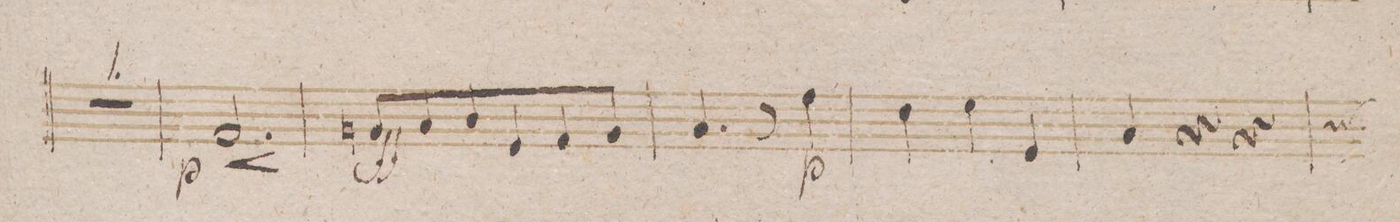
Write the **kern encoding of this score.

**kern	**dynam
*I"Fagotto 2do	*
*clefF4	*
*k[b-]	*
*met(c|)	*
*M3/4	*
2.r	.
=186	=186
2.AA/	p < [[
=187	=187
8BBn/L	ff
8C/	.
8D/	.
8GG/	.
8AA/	.
8BB/J	.
=188	=188
4.C/	.
8r	.
4A\	p
=189	=189
4F\	.
4G\	.
4GG/	.
=190	=190
4C/	.
4r	.
4r	.
*custos:E	*
=191	=191
*-	*-
